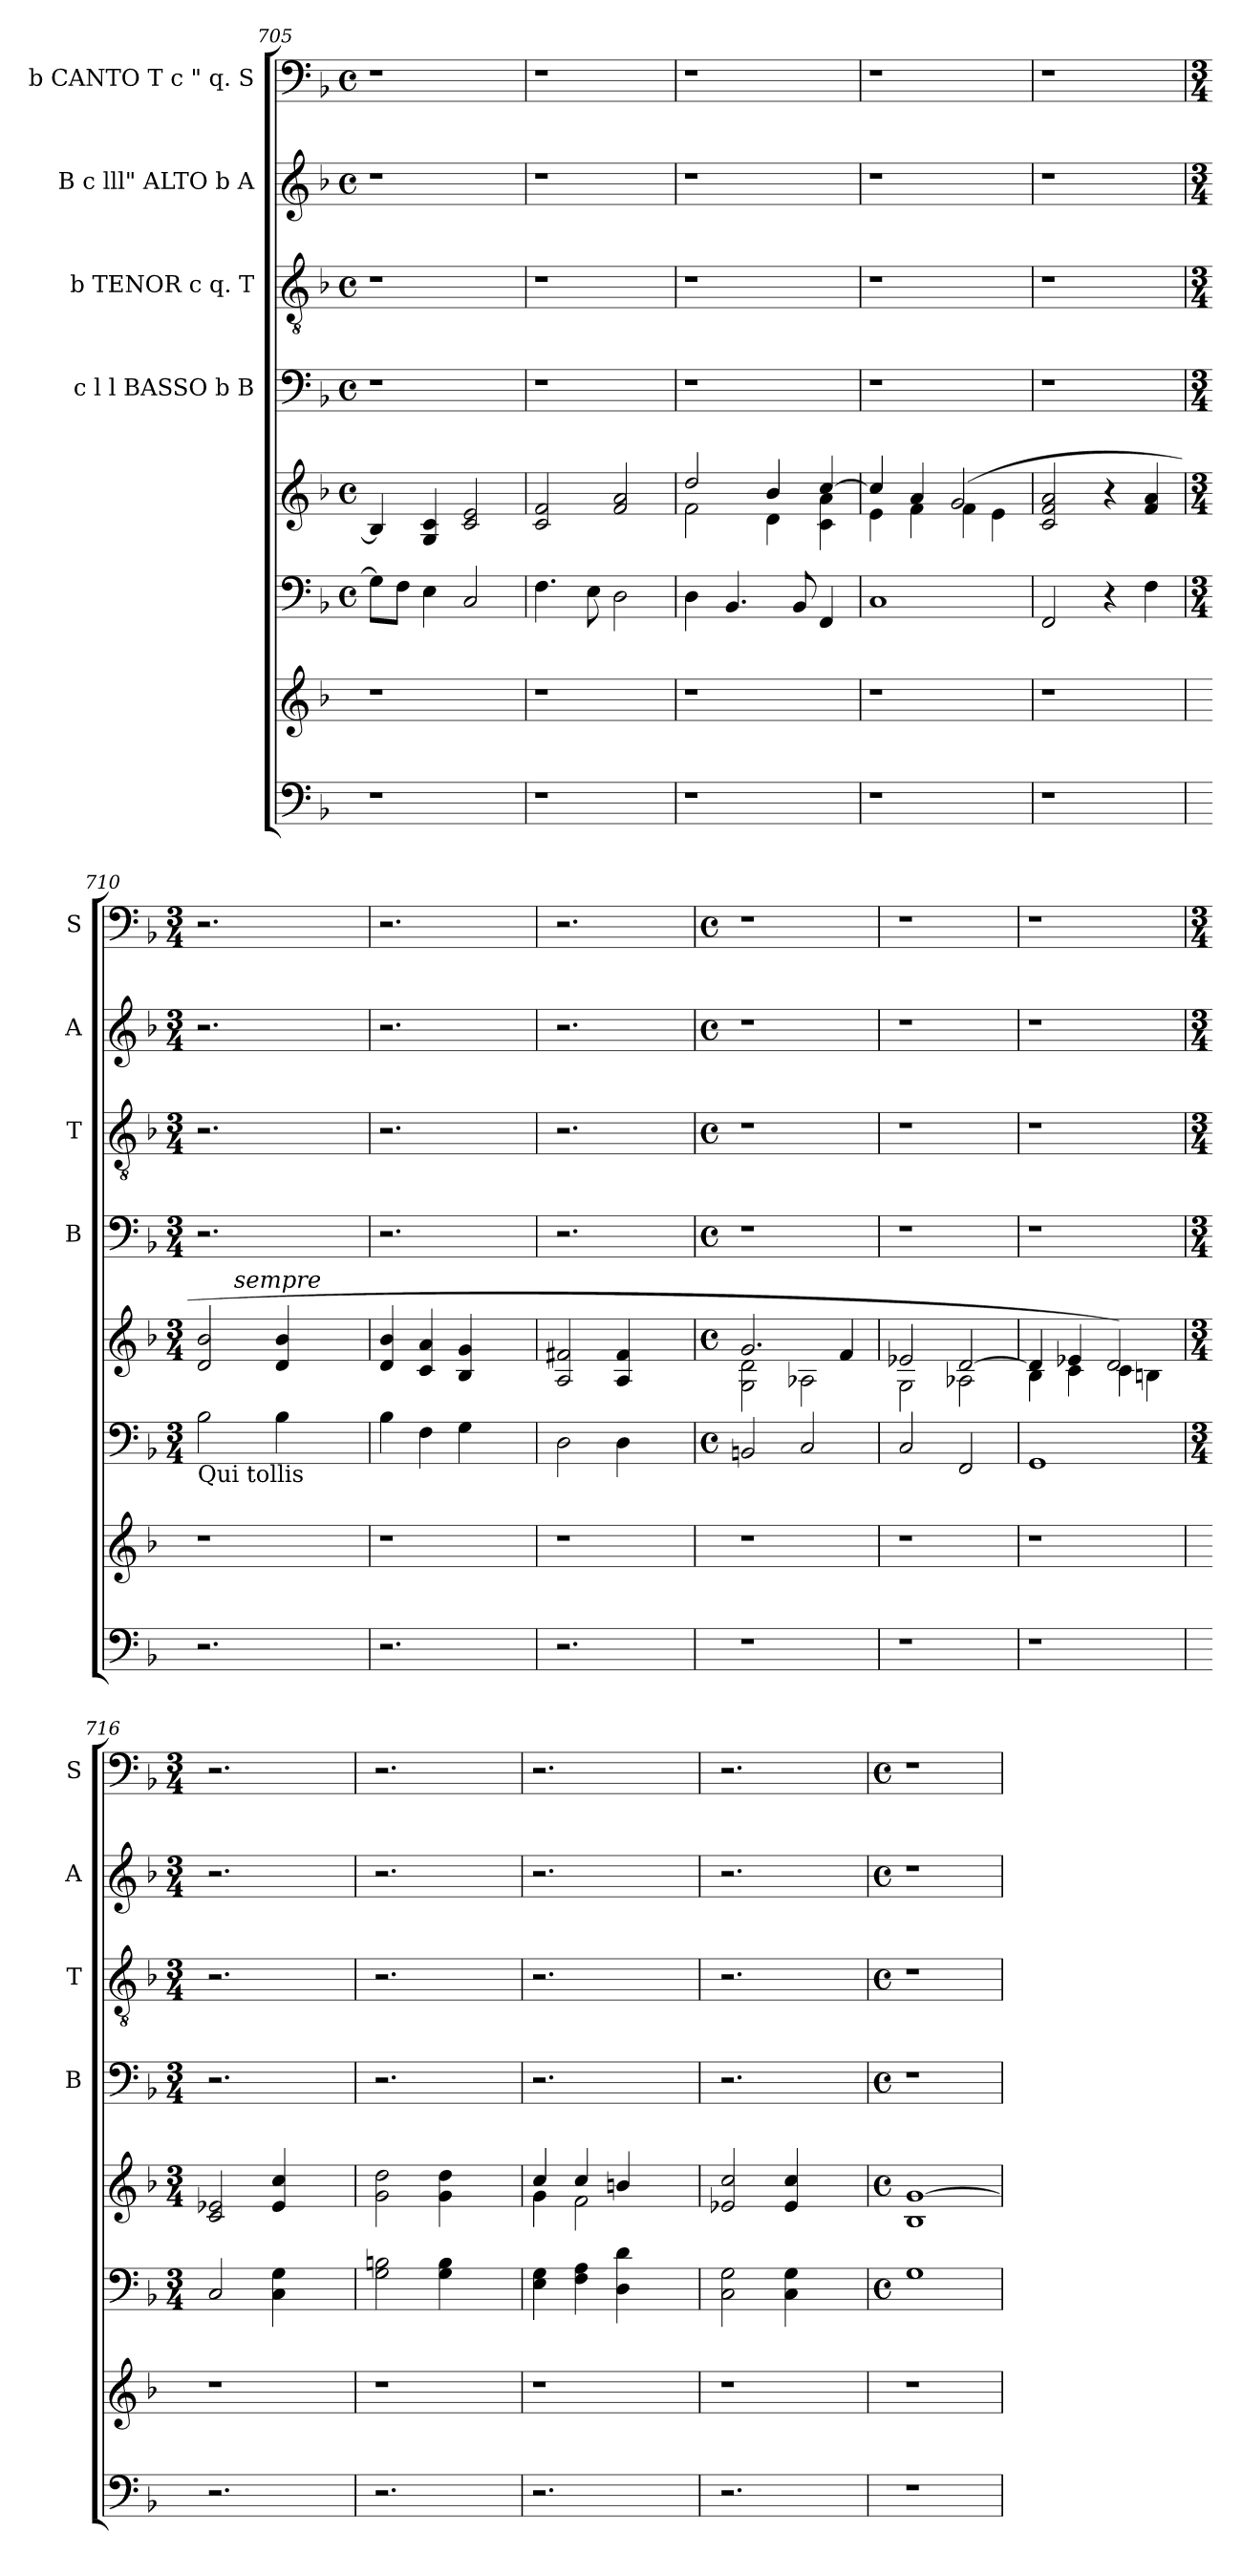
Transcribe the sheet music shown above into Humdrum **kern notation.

**kern	**kern	**kern	**kern	**kern	**kern	**kern	**kern
*part7	*part7	*part6	*part5	*part4	*part3	*part2	*part1
*staff8	*staff7	*staff6	*staff5	*staff4	*staff3	*staff2	*staff1
*	*	*	*	*I"c l l BASSO b B	*I"b TENOR c q. T	*I"B c lll" ALTO b A	*I"b CANTO T c " q. S
*	*	*	*	*I'B	*I'T	*I'A	*I'S
*clefF4	*clefG2	*clefF4	*clefG2	*clefF4	*clefGv2	*clefG2	*clefF4
*k[b-]	*k[b-]	*k[b-]	*k[b-]	*k[b-]	*k[b-]	*k[b-]	*k[b-]
*F:	*F:	*F:	*F:	*F:	*F:	*F:	*F:
*	*	*M4/4	*M4/4	*M4/4	*M4/4	*M4/4	*M4/4
*	*	*met(c)	*met(c)	*met(c)	*met(c)	*met(c)	*met(c)
=705	=705	=705	=705	=705	=705	=705	=705
1r	1r	8G\L]	4B/]	1r	1r	1r	1r
.	.	8F\J	.	.	.	.	.
.	.	4E\	4G/ 4c/	.	.	.	.
.	.	2C/	2c/ 2e/	.	.	.	.
=706	=706	=706	=706	=706	=706	=706	=706
1r	1r	4.F\	2c/ 2f/	1r	1r	1r	1r
.	.	8E\	.	.	.	.	.
.	.	2D\	2f/ 2a/	.	.	.	.
=707	=707	=707	=707	=707	=707	=707	=707
*	*	*	*^	*	*	*	*
1r	1r	4D\	2dd/	2f\	1r	1r	1r	1r
.	.	4.BB-/	.	.	.	.	.	.
.	.	.	4b-/	4d\	.	.	.	.
.	.	8BB-/	.	.	.	.	.	.
.	.	4FF/	[>4cc/	4c\ 4a\	.	.	.	.
=708	=708	=708	=708	=708	=708	=708	=708	=708
1r	1r	1C	4cc/]	4e\	1r	1r	1r	1r
.	.	.	4a/	(<4f\	.	.	.	.
.	.	.	(2g/	4f\	.	.	.	.
.	.	.	.	4e\	.	.	.	.
*	*	*	*v	*v	*	*	*	*
!!LO:LB:g=z
=709	=709	=709	=709	=709	=709	=709	=709
1r	1r	2FF/	2c/ 2f/ 2a/	1r	1r	1r	1r
.	.	4r	4r	.	.	.	.
.	.	4F\	4f/ 4a/	.	.	.	.
=710	=710	=710	=710	=710	=710	=710	=710
*	*	*M3/4	*M3/4	*M3/4	*M3/4	*M3/4	*M3/4
!	!	!LO:TX:b:t=Qui tollis	!	!	!	!	!
*	*	*	*^	*	*	*	*
2.r	1r	2B-\	2d/ 2b-/	8..ryy	2.r	2.r	2.r	2.r
!	!	!	!	!LO:TX:a:i:t=sempre	!	!	!	!
.	.	.	.	2ryy	.	.	.	.
.	.	4B-\	4d/ 4b-/	.	.	.	.	.
.	.	.	.	4ryy	.	.	.	.
4ryy	.	4ryy	4ryy	.	4ryy	4ryy	4ryy	4ryy
.	.	.	.	32ryy	.	.	.	.
*	*	*	*v	*v	*	*	*	*
=711	=711	=711	=711	=711	=711	=711	=711
2.r	1r	4B-\	4d/ 4b-/	2.r	2.r	2.r	2.r
.	.	4F\	4c/ 4a/	.	.	.	.
.	.	4G\	4B-/ 4g/	.	.	.	.
4ryy	.	4ryy	4ryy	4ryy	4ryy	4ryy	4ryy
=712	=712	=712	=712	=712	=712	=712	=712
2.r	1r	2D\	2A/ 2f#X/	2.r	2.r	2.r	2.r
.	.	4D\	4A/ 4f#/	.	.	.	.
4ryy	.	4ryy	4ryy	4ryy	4ryy	4ryy	4ryy
=713	=713	=713	=713	=713	=713	=713	=713
*	*	*M4/4	*M4/4	*M4/4	*M4/4	*M4/4	*M4/4
*	*	*met(c)	*met(c)	*met(c)	*met(c)	*met(c)	*met(c)
*	*	*	*^	*	*	*	*
1r	1r	2BBn/	2.g/	2G\ 2d\	1r	1r	1r	1r
.	.	2C/	.	2A-X\	.	.	.	.
.	.	.	4f/	.	.	.	.	.
!!LO:LB:g=z
=714	=714	=714	=714	=714	=714	=714	=714	=714
1r	1r	2C/	2e-X/	2G\	1r	1r	1r	1r
.	.	2FF/	[>2d/	2A-X\	.	.	.	.
=715	=715	=715	=715	=715	=715	=715	=715	=715
1r	1r	1GG	4d/]	4B-\	1r	1r	1r	1r
.	.	.	4e-X/	4c\	.	.	.	.
.	.	.	2d/)	4c\	.	.	.	.
.	.	.	.	4Bn\	.	.	.	.
*	*	*	*v	*v	*	*	*	*
=716	=716	=716	=716	=716	=716	=716	=716
*	*	*M3/4	*M3/4	*M3/4	*M3/4	*M3/4	*M3/4
2.r	1r	2C/	2c/ 2e-X/	2.r	2.r	2.r	2.r
.	.	4C\ 4G\	4e-/ 4cc/	.	.	.	.
4ryy	.	4ryy	4ryy	4ryy	4ryy	4ryy	4ryy
=717	=717	=717	=717	=717	=717	=717	=717
2.r	1r	2G\ 2Bn\	2g\ 2dd\	2.r	2.r	2.r	2.r
.	.	4G\ 4B\	4g\ 4dd\	.	.	.	.
4ryy	.	4ryy	4ryy	4ryy	4ryy	4ryy	4ryy
=718	=718	=718	=718	=718	=718	=718	=718
*	*	*	*^	*	*	*	*
2.r	1r	4E\ 4G\	4cc/	4g\	2.r	2.r	2.r	2.r
.	.	4F\ 4A\	4cc/	2f\	.	.	.	.
.	.	4D\ 4d\	4bn/	.	.	.	.	.
4ryy	.	4ryy	4ryy	4ryy	4ryy	4ryy	4ryy	4ryy
*	*	*	*v	*v	*	*	*	*
!!LO:LB:g=z
=719	=719	=719	=719	=719	=719	=719	=719
2.r	1r	2C\ 2G\	2e-X/ 2cc/	2.r	2.r	2.r	2.r
.	.	4C\ 4G\	4e-/ 4cc/	.	.	.	.
4ryy	.	4ryy	4ryy	4ryy	4ryy	4ryy	4ryy
=720	=720	=720	=720	=720	=720	=720	=720
*	*	*M4/4	*M4/4	*M4/4	*M4/4	*M4/4	*M4/4
*	*	*met(c)	*met(c)	*met(c)	*met(c)	*met(c)	*met(c)
1r	1r	1G	1B- [>1g	1r	1r	1r	1r
=	=	=	=	=	=	=	=
*-	*-	*-	*-	*-	*-	*-	*-
